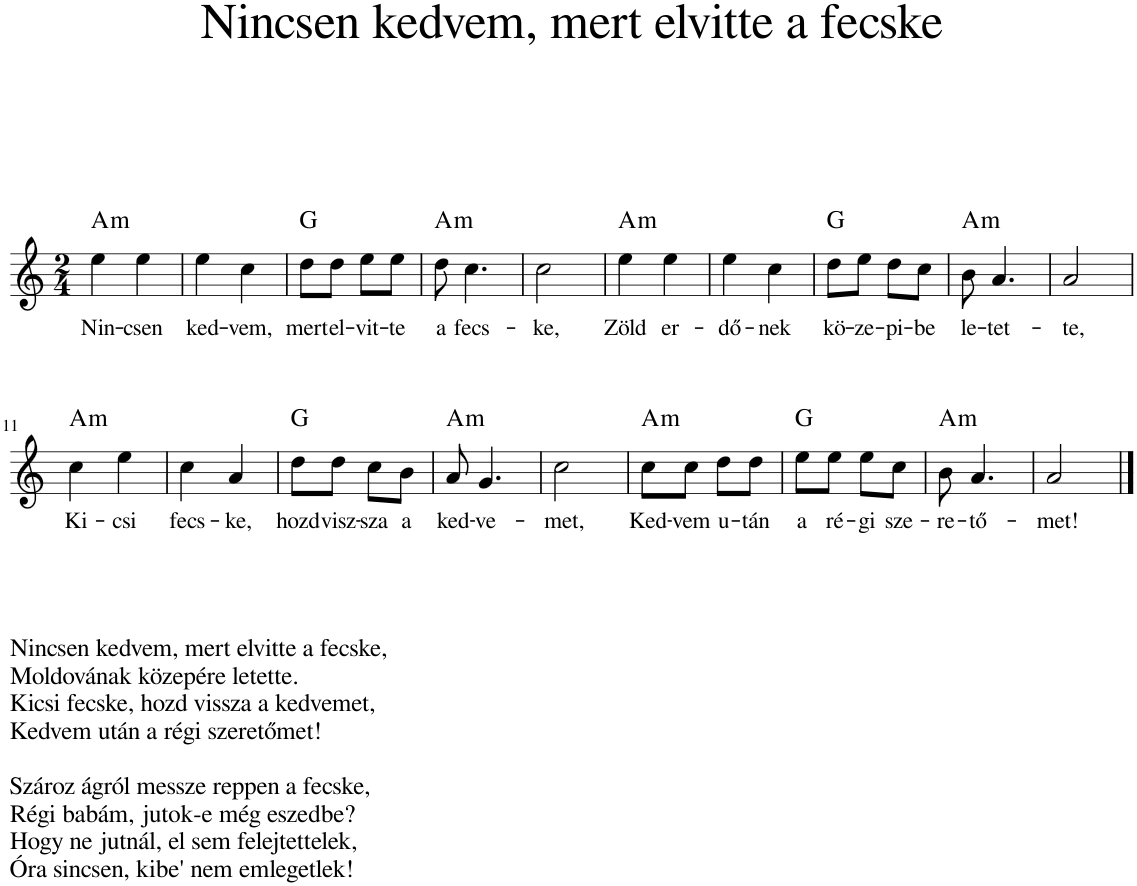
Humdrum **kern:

**kern	**text	**harte
*part1	*part1	*part1
*staff1	*staff1	*
*I"Piano	*	*
*I'Pno.	*	*
*clefG2	*	*
*k[]	*	*
*M2/4	*	*
=1	=1	=1
!	!LO:LY:b	!LO:H:kt=m
4ee\	Nin-	A:min
!	!LO:LY:b	!
4ee\	-csen	.
=2	=2	=2
!	!LO:LY:b	!
4ee\	ked-	.
!	!LO:LY:b	!
4cc\	-vem,	.
=3	=3	=3
!	!LO:LY:b	!
8dd\L	mert	G:maj
!	!LO:LY:b	!
8dd\J	el-	.
!	!LO:LY:b	!
8ee\L	-vit-	.
!	!LO:LY:b	!
8ee\J	-te	.
=4	=4	=4
!	!LO:LY:b	!LO:H:kt=m
8dd\	a	A:min
!	!LO:LY:b	!
4.cc\	fecs-	.
=5	=5	=5
!	!LO:LY:b	!
2cc\	-ke,	.
=6	=6	=6
!	!LO:LY:b	!LO:H:kt=m
4ee\	Zöld	A:min
!	!LO:LY:b	!
4ee\	er-	.
=7	=7	=7
!	!LO:LY:b	!
4ee\	-dő-	.
!	!LO:LY:b	!
4cc\	-nek	.
=8	=8	=8
!	!LO:LY:b	!
8dd\L	kö-	G:maj
!	!LO:LY:b	!
8ee\J	-ze-	.
!	!LO:LY:b	!
8dd\L	-pi-	.
!	!LO:LY:b	!
8cc\J	-be	.
=9	=9	=9
!	!LO:LY:b	!LO:H:kt=m
8b\	le-	A:min
!	!LO:LY:b	!
4.a/	-tet-	.
=10	=10	=10
!	!LO:LY:b	!
2a/	-te,	.
!!LO:LB:g=z
=11	=11	=11
!LO:TX:b:t=Nincsen kedvem, mert elvitte a fecske,	!	!
!LO:TX:b:t=Moldovának közepére letette.	!	!
!LO:TX:b:t=Kicsi fecske, hoz­d vissza a kedvemet,	!	!
!LO:TX:b:t=Kedvem után a régi szeretőmet!	!	!
!LO:TX:b:t=Szároz ágról messze reppen a fecske,	!	!
!LO:TX:b:t=Régi babám, jutok-e még eszedbe?	!	!
!LO:TX:b:t=Hogy ne jutnál, el sem felejtettelek,	!	!
!LO:TX:b:t=Óra sincsen, kibe'­ nem emlegetlek!	!	!
!	!LO:LY:b	!LO:H:kt=m
4cc\	Ki-	A:min
!	!LO:LY:b	!
4ee\	-csi	.
=12	=12	=12
!	!LO:LY:b	!
4cc\	fecs-	.
!	!LO:LY:b	!
4a/	-ke,	.
=13	=13	=13
!	!LO:LY:b	!
8dd\L	hozd	G:maj
!	!LO:LY:b	!
8dd\J	visz-	.
!	!LO:LY:b	!
8cc\L	-sza	.
!	!LO:LY:b	!
8b\J	a	.
=14	=14	=14
!	!LO:LY:b	!LO:H:kt=m
8a/	ked-	A:min
!	!LO:LY:b	!
4.g/	-ve-	.
=15	=15	=15
!	!LO:LY:b	!
2cc\	-met,	.
=16	=16	=16
!	!LO:LY:b	!LO:H:kt=m
8cc\L	Ked-	A:min
!	!LO:LY:b	!
8cc\J	-vem	.
!	!LO:LY:b	!
8dd\L	u-	.
!	!LO:LY:b	!
8dd\J	-tán	.
=17	=17	=17
!	!LO:LY:b	!
8ee\L	a	G:maj
!	!LO:LY:b	!
8ee\J	ré-	.
!	!LO:LY:b	!
8ee\L	-gi	.
!	!LO:LY:b	!
8cc\J	sze-	.
=18	=18	=18
!	!LO:LY:b	!LO:H:kt=m
8b\	-re-	A:min
!	!LO:LY:b	!
4.a/	-tő-	.
=19	=19	=19
!	!LO:LY:b	!
2a/	-met!	.
==	==	==
*-	*-	*-
